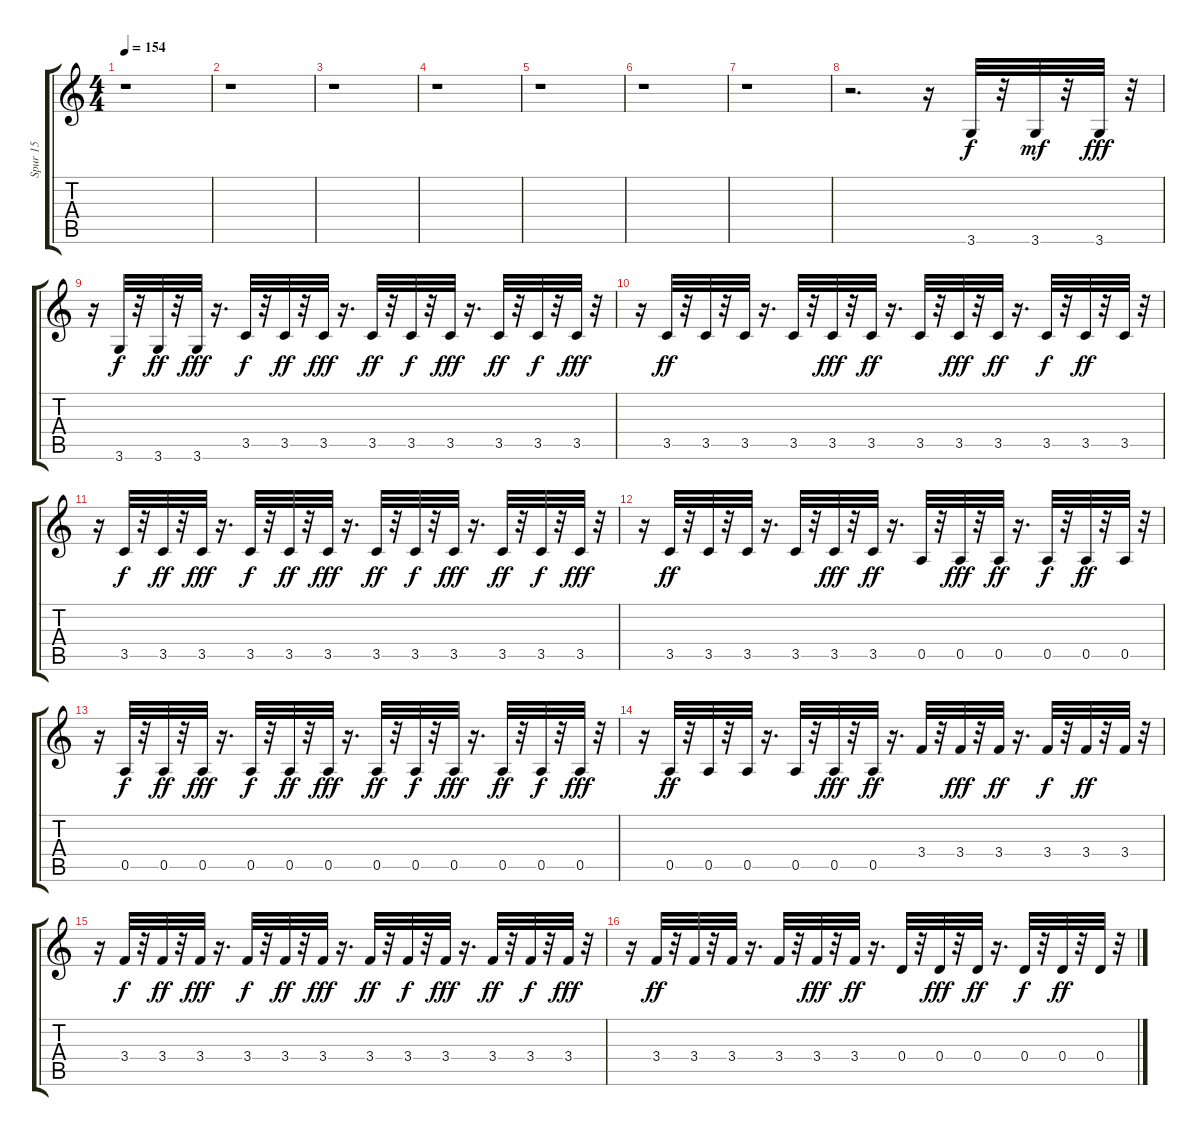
\track ("Spur 15" "Spur 15") {instrument electricguitarmuted}
\staff {score tabs}
\tuning (E4 B3 G3 D3 A2 E2) {hide}
\ts (4 4)
\tempo 154
\clef g2
\ks c
r.1{dy f} |
r.1 |
r.1 |
r.1 |
r.1 |
r.1 |
r.1 |
r.2{d} r.16 3.6.32 r.32 3.6.32{dy mf} r.32 3.6.32{dy fff} r.32 |
r.16 3.6.32{dy f} r.32 3.6.32{dy ff} r.32 3.6.32{dy fff} r.16{d} 3.5.32{dy f} r.32 3.5.32{dy ff} r.32 3.5.32{dy fff} r.16{d} 3.5.32{dy ff} r.32 3.5.32{dy f} r.32 3.5.32{dy fff} r.16{d} 3.5.32{dy ff} r.32 3.5.32{dy f} r.32 3.5.32{dy fff} r.32 |
r.16 3.5.32{dy ff} r.32 3.5.32 r.32 3.5.32 r.16{d} 3.5.32 r.32 3.5.32{dy fff} r.32 3.5.32{dy ff} r.16{d} 3.5.32 r.32 3.5.32{dy fff} r.32 3.5.32{dy ff} r.16{d} 3.5.32{dy f} r.32 3.5.32{dy ff} r.32 3.5.32 r.32 |
r.16 3.5.32{dy f} r.32 3.5.32{dy ff} r.32 3.5.32{dy fff} r.16{d} 3.5.32{dy f} r.32 3.5.32{dy ff} r.32 3.5.32{dy fff} r.16{d} 3.5.32{dy ff} r.32 3.5.32{dy f} r.32 3.5.32{dy fff} r.16{d} 3.5.32{dy ff} r.32 3.5.32{dy f} r.32 3.5.32{dy fff} r.32 |
r.16 3.5.32{dy ff} r.32 3.5.32 r.32 3.5.32 r.16{d} 3.5.32 r.32 3.5.32{dy fff} r.32 3.5.32{dy ff} r.16{d} 0.5.32 r.32 0.5.32{dy fff} r.32 0.5.32{dy ff} r.16{d} 0.5.32{dy f} r.32 0.5.32{dy ff} r.32 0.5.32 r.32 |
r.16 0.5.32{dy f} r.32 0.5.32{dy ff} r.32 0.5.32{dy fff} r.16{d} 0.5.32{dy f} r.32 0.5.32{dy ff} r.32 0.5.32{dy fff} r.16{d} 0.5.32{dy ff} r.32 0.5.32{dy f} r.32 0.5.32{dy fff} r.16{d} 0.5.32{dy ff} r.32 0.5.32{dy f} r.32 0.5.32{dy fff} r.32 |
r.16 0.5.32{dy ff} r.32 0.5.32 r.32 0.5.32 r.16{d} 0.5.32 r.32 0.5.32{dy fff} r.32 0.5.32{dy ff} r.16{d} 3.4.32 r.32 3.4.32{dy fff} r.32 3.4.32{dy ff} r.16{d} 3.4.32{dy f} r.32 3.4.32{dy ff} r.32 3.4.32 r.32 |
r.16 3.4.32{dy f} r.32 3.4.32{dy ff} r.32 3.4.32{dy fff} r.16{d} 3.4.32{dy f} r.32 3.4.32{dy ff} r.32 3.4.32{dy fff} r.16{d} 3.4.32{dy ff} r.32 3.4.32{dy f} r.32 3.4.32{dy fff} r.16{d} 3.4.32{dy ff} r.32 3.4.32{dy f} r.32 3.4.32{dy fff} r.32 |
r.16 3.4.32{dy ff} r.32 3.4.32 r.32 3.4.32 r.16{d} 3.4.32 r.32 3.4.32{dy fff} r.32 3.4.32{dy ff} r.16{d} 0.4.32 r.32 0.4.32{dy fff} r.32 0.4.32{dy ff} r.16{d} 0.4.32{dy f} r.32 0.4.32{dy ff} r.32 0.4.32 r.32
